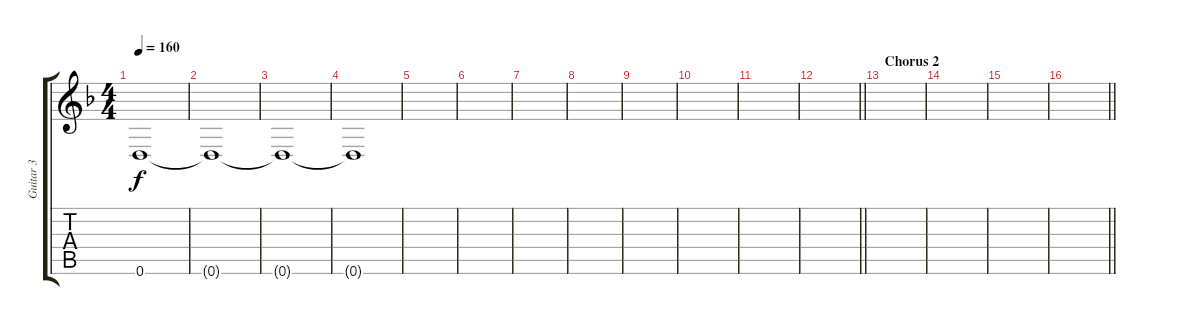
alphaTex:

\track ("Guitar 3" "Guitar 3") {instrument distortionguitar}
\staff {score tabs}
\tuning (E4 B3 G3 D3 A2 D2) {hide}
\ts (4 4)
\tempo 160
\clef g2
\ks dminor
0.6.1{dy f} |
0.6{t}.1 |
0.6{t}.1 |
0.6{t}.1 |
|
|
|
|
|
|
|
\barLineRight lightlight
|
\section ("" "Chorus 2")
|
|
|
\barLineRight lightlight
